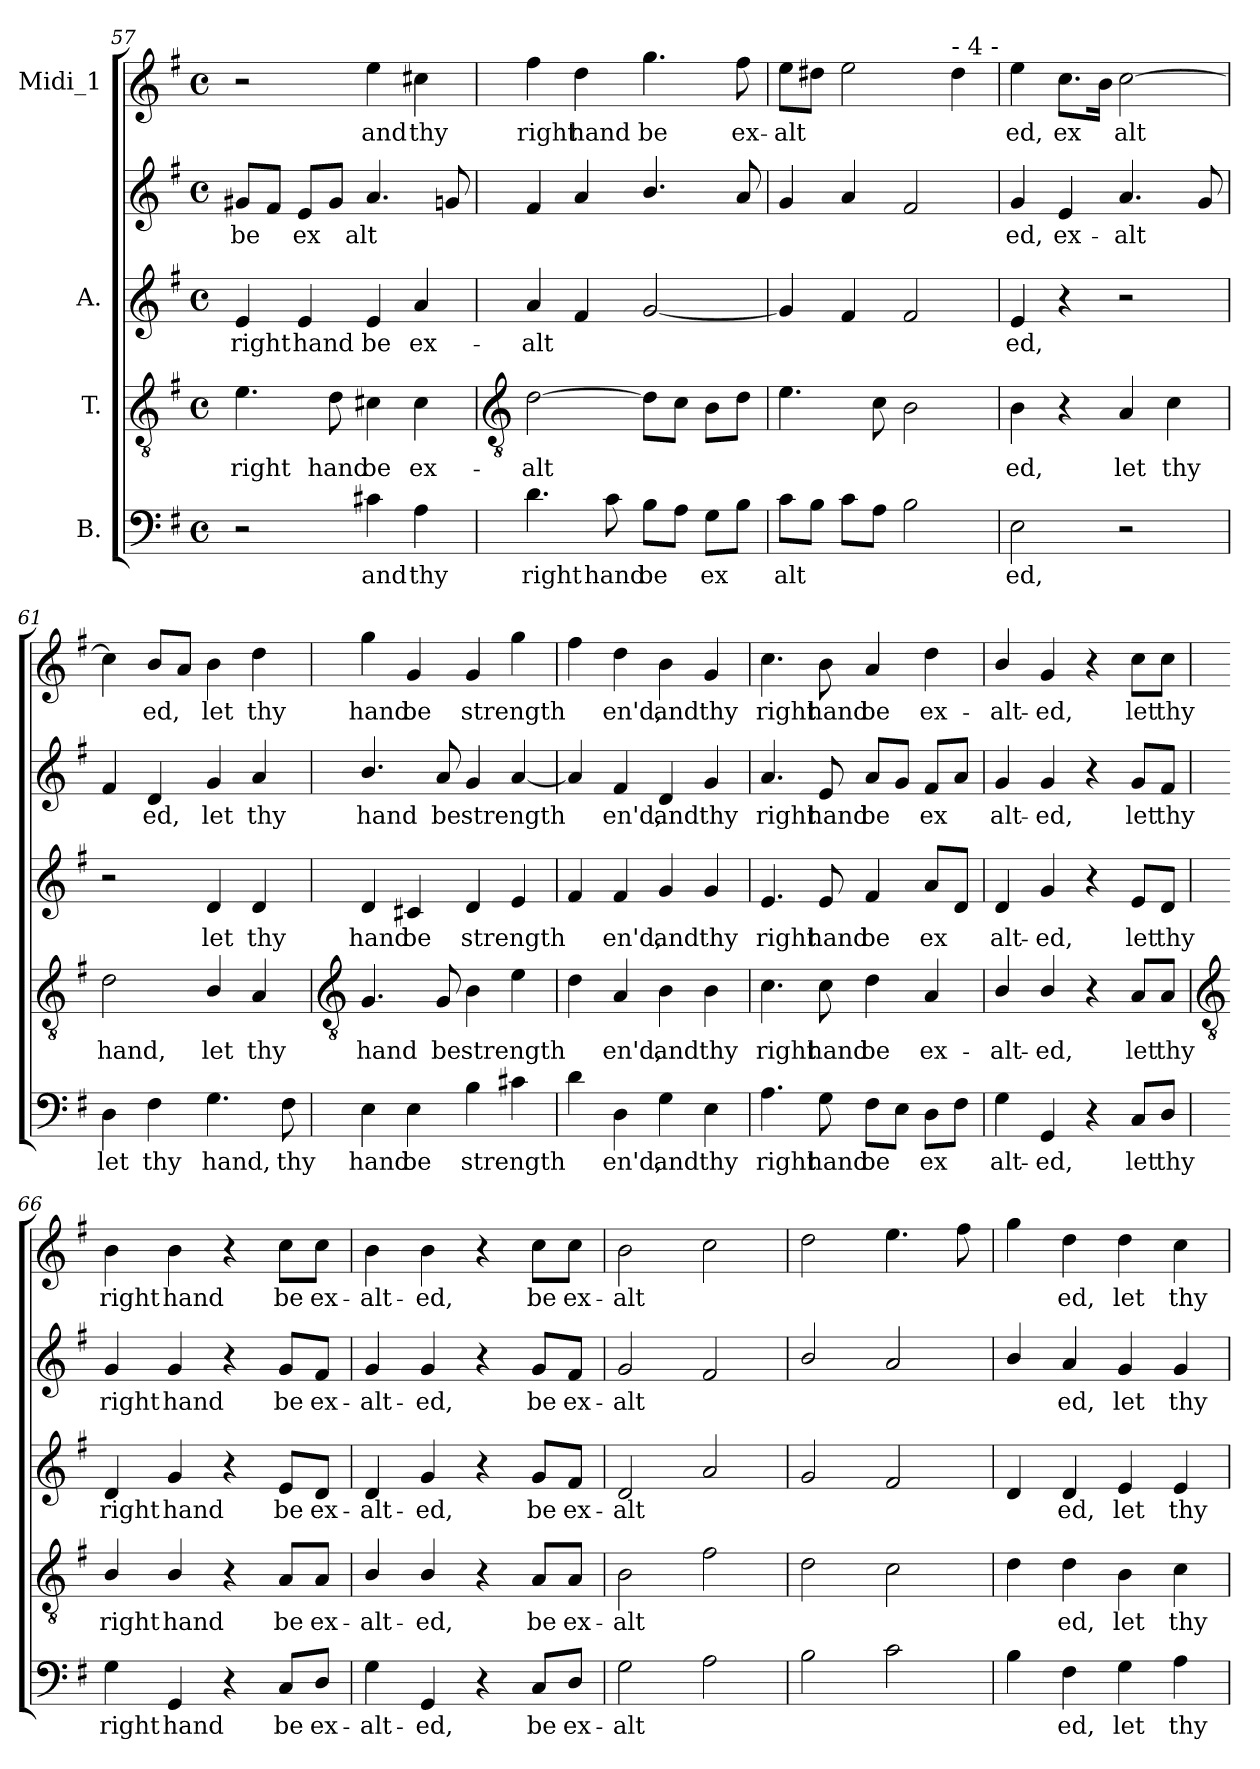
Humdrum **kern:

**kern	**text	**kern	**text	**kern	**text	**kern	**text	**kern	**text
*part4	*part4	*part3	*part3	*part2	*part2	*part2	*part2	*part1	*part1
*staff5	*staff5	*staff4	*staff4	*staff3	*staff3	*staff2	*staff2	*staff1	*staff1
*I"B.	*	*I"T.	*	*I"A.	*	*	*	*I"Midi_1	*
*clefF4	*	*clefGv2	*	*clefG2	*	*clefG2	*	*clefG2	*
*k[f#]	*	*k[f#]	*	*k[f#]	*	*k[f#]	*	*k[f#]	*
*G:	*	*G:	*	*G:	*	*G:	*	*G:	*
*M4/4	*	*M4/4	*	*M4/4	*	*M4/4	*	*M4/4	*
*met(c)	*	*met(c)	*	*met(c)	*	*met(c)	*	*met(c)	*
=57	=57	=57	=57	=57	=57	=57	=57	=57	=57
!	!	!	!LO:LY:b	!	!LO:LY:b	!	!LO:LY:b	!	!
2r	.	4.e	right	4e	right	8g#X/L	be	2r	.
.	.	.	.	.	.	8f#/J	.	.	.
!	!	!	!	!	!LO:LY:b	!	!LO:LY:b	!	!
.	.	.	.	4e	hand	8e/L	ex	.	.
!	!	!	!LO:LY:b	!	!	!	!	!	!
.	.	8d	hand	.	.	8g#J	.	.	.
!	!LO:LY:b	!	!LO:LY:b	!	!LO:LY:b	!	!LO:LY:b	!	!LO:LY:b
4c#X	and	4c#X	be	4e	be	4.a	alt	4ee	and
!	!LO:LY:b	!	!LO:LY:b	!	!LO:LY:b	!	!	!	!LO:LY:b
4A	thy	4c#	ex-	4a	ex-	.	.	4cc#X	thy
.	.	.	.	.	.	8gn	.	.	.
!!LO:LB:g=z
=58	=58	=58	=58	=58	=58	=58	=58	=58	=58
*	*	*clefGv2	*	*	*	*	*	*	*
!	!LO:LY:b	!	!LO:LY:b	!	!LO:LY:b	!	!	!	!LO:LY:b
4.d	right	[2d	-alt	4a	-alt	4f#	.	4ff#	right
!	!	!	!	!	!	!	!	!	!LO:LY:b
.	.	.	.	4f#	.	4a/	.	4dd	hand
!	!LO:LY:b	!	!	!	!	!	!	!	!
8c	hand	.	.	.	.	.	.	.	.
!	!LO:LY:b	!	!	!	!	!	!	!	!LO:LY:b
8BL	be	8dL]	.	[2g	.	4.b/	.	4.gg	be
8AJ	.	8cJ	.	.	.	.	.	.	.
!	!LO:LY:b	!	!	!	!	!	!	!	!
8GL	ex	8BL	.	.	.	.	.	.	.
!	!	!	!	!	!	!	!	!	!LO:LY:b
8BJ	.	8dJ	.	.	.	8a/	.	8ff#	ex-
=59	=59	=59	=59	=59	=59	=59	=59	=59	=59
!	!LO:LY:b	!	!	!	!	!	!	!	!LO:LY:b
8cL	alt	4.e	.	4g]	.	4g/	.	8eeL	-alt
8BJ	.	.	.	.	.	.	.	8dd#XJ	.
8cL	.	.	.	4f#	.	4a/	.	2ee	.
8AJ	.	8c	.	.	.	.	.	.	.
2B	.	2B	.	2f#	.	2f#/	.	.	.
!	!	!	!	!	!	!	!	!LO:TX:a:t=- 4 -	!
.	.	.	.	.	.	.	.	4dd#	.
=60	=60	=60	=60	=60	=60	=60	=60	=60	=60
!	!LO:LY:b	!	!LO:LY:b	!	!LO:LY:b	!	!LO:LY:b	!	!LO:LY:b
2E	ed,	4B	ed,	4e	ed,	4g/	ed,	4ee	ed,
!	!	!	!	!	!	!	!LO:LY:b	!	!LO:LY:b
.	.	4r	.	4r	.	4e/	ex-	8.ccL	ex
.	.	.	.	.	.	.	.	16bJ	.
!	!	!	!LO:LY:b	!	!	!	!LO:LY:b	!	!LO:LY:b
2r	.	4A	let	2r	.	4.a/	-alt	[2cc	alt
!	!	!	!LO:LY:b	!	!	!	!	!	!
.	.	4c	thy	.	.	.	.	.	.
.	.	.	.	.	.	8g/	.	.	.
=61	=61	=61	=61	=61	=61	=61	=61	=61	=61
!	!LO:LY:b	!	!LO:LY:b	!	!	!	!	!	!
4D	let	2d	hand,	2r	.	4f#/	.	4cc]	.
!	!LO:LY:b	!	!	!	!	!	!LO:LY:b	!	!LO:LY:b
4F#	thy	.	.	.	.	4d/	ed,	8bL	ed,
.	.	.	.	.	.	.	.	8aJ	.
!	!LO:LY:b	!	!LO:LY:b	!	!LO:LY:b	!	!LO:LY:b	!	!LO:LY:b
4.G	hand,	4B/	let	4d	let	4g/	let	4b	let
!	!	!	!LO:LY:b	!	!LO:LY:b	!	!LO:LY:b	!	!LO:LY:b
.	.	4A	thy	4d	thy	4a/	thy	4dd	thy
!	!LO:LY:b	!	!	!	!	!	!	!	!
8F#	thy	.	.	.	.	.	.	.	.
!!LO:LB:g=z
=62	=62	=62	=62	=62	=62	=62	=62	=62	=62
*	*	*clefGv2	*	*	*	*	*	*	*
!	!LO:LY:b	!	!LO:LY:b	!	!LO:LY:b	!	!LO:LY:b	!	!LO:LY:b
4E	hand	4.G	hand	4d	hand	4.b/	hand	4gg	hand
!	!LO:LY:b	!	!	!	!LO:LY:b	!	!	!	!LO:LY:b
4E	be	.	.	4c#X	be	.	.	4g	be
!	!	!	!LO:LY:b	!	!	!	!LO:LY:b	!	!
.	.	8G	be	.	.	8a/	be	.	.
!	!LO:LY:b	!	!LO:LY:b	!	!LO:LY:b	!	!LO:LY:b	!	!LO:LY:b
4B	strength	4B	strength	4d	strength	4g/	strength	4g	strength
4c#X	.	4e	.	4e	.	[4a	.	4gg	.
=63	=63	=63	=63	=63	=63	=63	=63	=63	=63
4d	.	4d	.	4f#	.	4a]	.	4ff#	.
!	!LO:LY:b	!	!LO:LY:b	!	!LO:LY:b	!	!LO:LY:b	!	!LO:LY:b
4D	en'd,	4A	en'd,	4f#	en'd,	4f#	en'd,	4dd	en'd,
!	!LO:LY:b	!	!LO:LY:b	!	!LO:LY:b	!	!LO:LY:b	!	!LO:LY:b
4G	and	4B	and	4g	and	4d	and	4b	and
!	!LO:LY:b	!	!LO:LY:b	!	!LO:LY:b	!	!LO:LY:b	!	!LO:LY:b
4E	thy	4B	thy	4g	thy	4g	thy	4g	thy
=64	=64	=64	=64	=64	=64	=64	=64	=64	=64
!	!LO:LY:b	!	!LO:LY:b	!	!LO:LY:b	!	!LO:LY:b	!	!LO:LY:b
4.A	right	4.c	right	4.e	right	4.a	right	4.cc	right
!	!LO:LY:b	!	!LO:LY:b	!	!LO:LY:b	!	!LO:LY:b	!	!LO:LY:b
8G	hand	8c	hand	8e	hand	8e	hand	8b	hand
!	!LO:LY:b	!	!LO:LY:b	!	!LO:LY:b	!	!LO:LY:b	!	!LO:LY:b
8F#L	be	4d	be	4f#	be	8aL	be	4a	be
8EJ	.	.	.	.	.	8gJ	.	.	.
!	!LO:LY:b	!	!LO:LY:b	!	!LO:LY:b	!	!LO:LY:b	!	!LO:LY:b
8DL	ex	4A	ex-	8aL	ex	8f#L	ex	4dd	ex-
8F#J	.	.	.	8dJ	.	8aJ	.	.	.
=65	=65	=65	=65	=65	=65	=65	=65	=65	=65
!	!LO:LY:b	!	!LO:LY:b	!	!LO:LY:b	!	!LO:LY:b	!	!LO:LY:b
4G	alt-	4B/	-alt-	4d	alt-	4g	alt-	4b/	-alt-
!	!LO:LY:b	!	!LO:LY:b	!	!LO:LY:b	!	!LO:LY:b	!	!LO:LY:b
4GG	-ed,	4B/	-ed,	4g	-ed,	4g	-ed,	4g	-ed,
4r	.	4r	.	4r	.	4r	.	4r	.
!	!LO:LY:b	!	!LO:LY:b	!	!LO:LY:b	!	!LO:LY:b	!	!LO:LY:b
8CL	let	8AL	let	8eL	let	8gL	let	8ccL	let
!	!LO:LY:b	!	!LO:LY:b	!	!LO:LY:b	!	!LO:LY:b	!	!LO:LY:b
8DJ	thy	8AJ	thy	8dJ	thy	8f#J	thy	8ccJ	thy
!!LO:LB:g=z
=66	=66	=66	=66	=66	=66	=66	=66	=66	=66
*	*	*clefGv2	*	*	*	*	*	*	*
!	!LO:LY:b	!	!LO:LY:b	!	!LO:LY:b	!	!LO:LY:b	!	!LO:LY:b
4G	right	4B/	right	4d	-right	4g	right	4b	right
!	!LO:LY:b	!	!LO:LY:b	!	!LO:LY:b	!	!LO:LY:b	!	!LO:LY:b
4GG	hand	4B/	hand	4g	hand	4g	hand	4b	hand
4r	.	4r	.	4r	.	4r	.	4r	.
!	!LO:LY:b	!	!LO:LY:b	!	!LO:LY:b	!	!LO:LY:b	!	!LO:LY:b
8CL	be	8A/L	be	8eL	be	8gL	be	8ccL	be
!	!LO:LY:b	!	!LO:LY:b	!	!LO:LY:b	!	!LO:LY:b	!	!LO:LY:b
8DJ	ex-	8A/J	ex-	8dJ	ex-	8f#J	ex-	8ccJ	ex-
=67	=67	=67	=67	=67	=67	=67	=67	=67	=67
!	!LO:LY:b	!	!LO:LY:b	!	!LO:LY:b	!	!LO:LY:b	!	!LO:LY:b
4G	-alt-	4B/	-alt-	4d	-alt-	4g	-alt-	4b	-alt-
!	!LO:LY:b	!	!LO:LY:b	!	!LO:LY:b	!	!LO:LY:b	!	!LO:LY:b
4GG	-ed,	4B/	-ed,	4g	-ed,	4g	-ed,	4b	-ed,
4r	.	4r	.	4r	.	4r	.	4r	.
!	!LO:LY:b	!	!LO:LY:b	!	!LO:LY:b	!	!LO:LY:b	!	!LO:LY:b
8CL	be	8AL	be	8gL	be	8gL	be	8ccL	be
!	!LO:LY:b	!	!LO:LY:b	!	!LO:LY:b	!	!LO:LY:b	!	!LO:LY:b
8DJ	ex-	8AJ	ex-	8f#J	ex-	8f#J	ex-	8ccJ	ex-
=68	=68	=68	=68	=68	=68	=68	=68	=68	=68
!	!LO:LY:b	!	!LO:LY:b	!	!LO:LY:b	!	!LO:LY:b	!	!LO:LY:b
2G	-alt	2B	-alt	2d	alt	2g	-alt	2b	-alt
2A	.	2f#	.	2a	.	2f#	.	2cc	.
=69	=69	=69	=69	=69	=69	=69	=69	=69	=69
2B	.	2d	.	2g	.	2b/	.	2dd	.
2c	.	2c	.	2f#	.	2a	.	4.ee	.
.	.	.	.	.	.	.	.	8ff#	.
=70	=70	=70	=70	=70	=70	=70	=70	=70	=70
4B	.	4d	.	4d	.	4b/	.	4gg	.
!	!LO:LY:b	!	!LO:LY:b	!	!LO:LY:b	!	!LO:LY:b	!	!LO:LY:b
4F#	ed,	4d	ed,	4d	ed,	4a	ed,	4dd	ed,
!	!LO:LY:b	!	!LO:LY:b	!	!LO:LY:b	!	!LO:LY:b	!	!LO:LY:b
4G	let	4B	let	4e	let	4g	let	4dd	let
!	!LO:LY:b	!	!LO:LY:b	!	!LO:LY:b	!	!LO:LY:b	!	!LO:LY:b
4A	thy	4c	thy	4e	thy	4g	thy	4cc	thy
=	=	=	=	=	=	=	=	=	=
*-	*-	*-	*-	*-	*-	*-	*-	*-	*-
